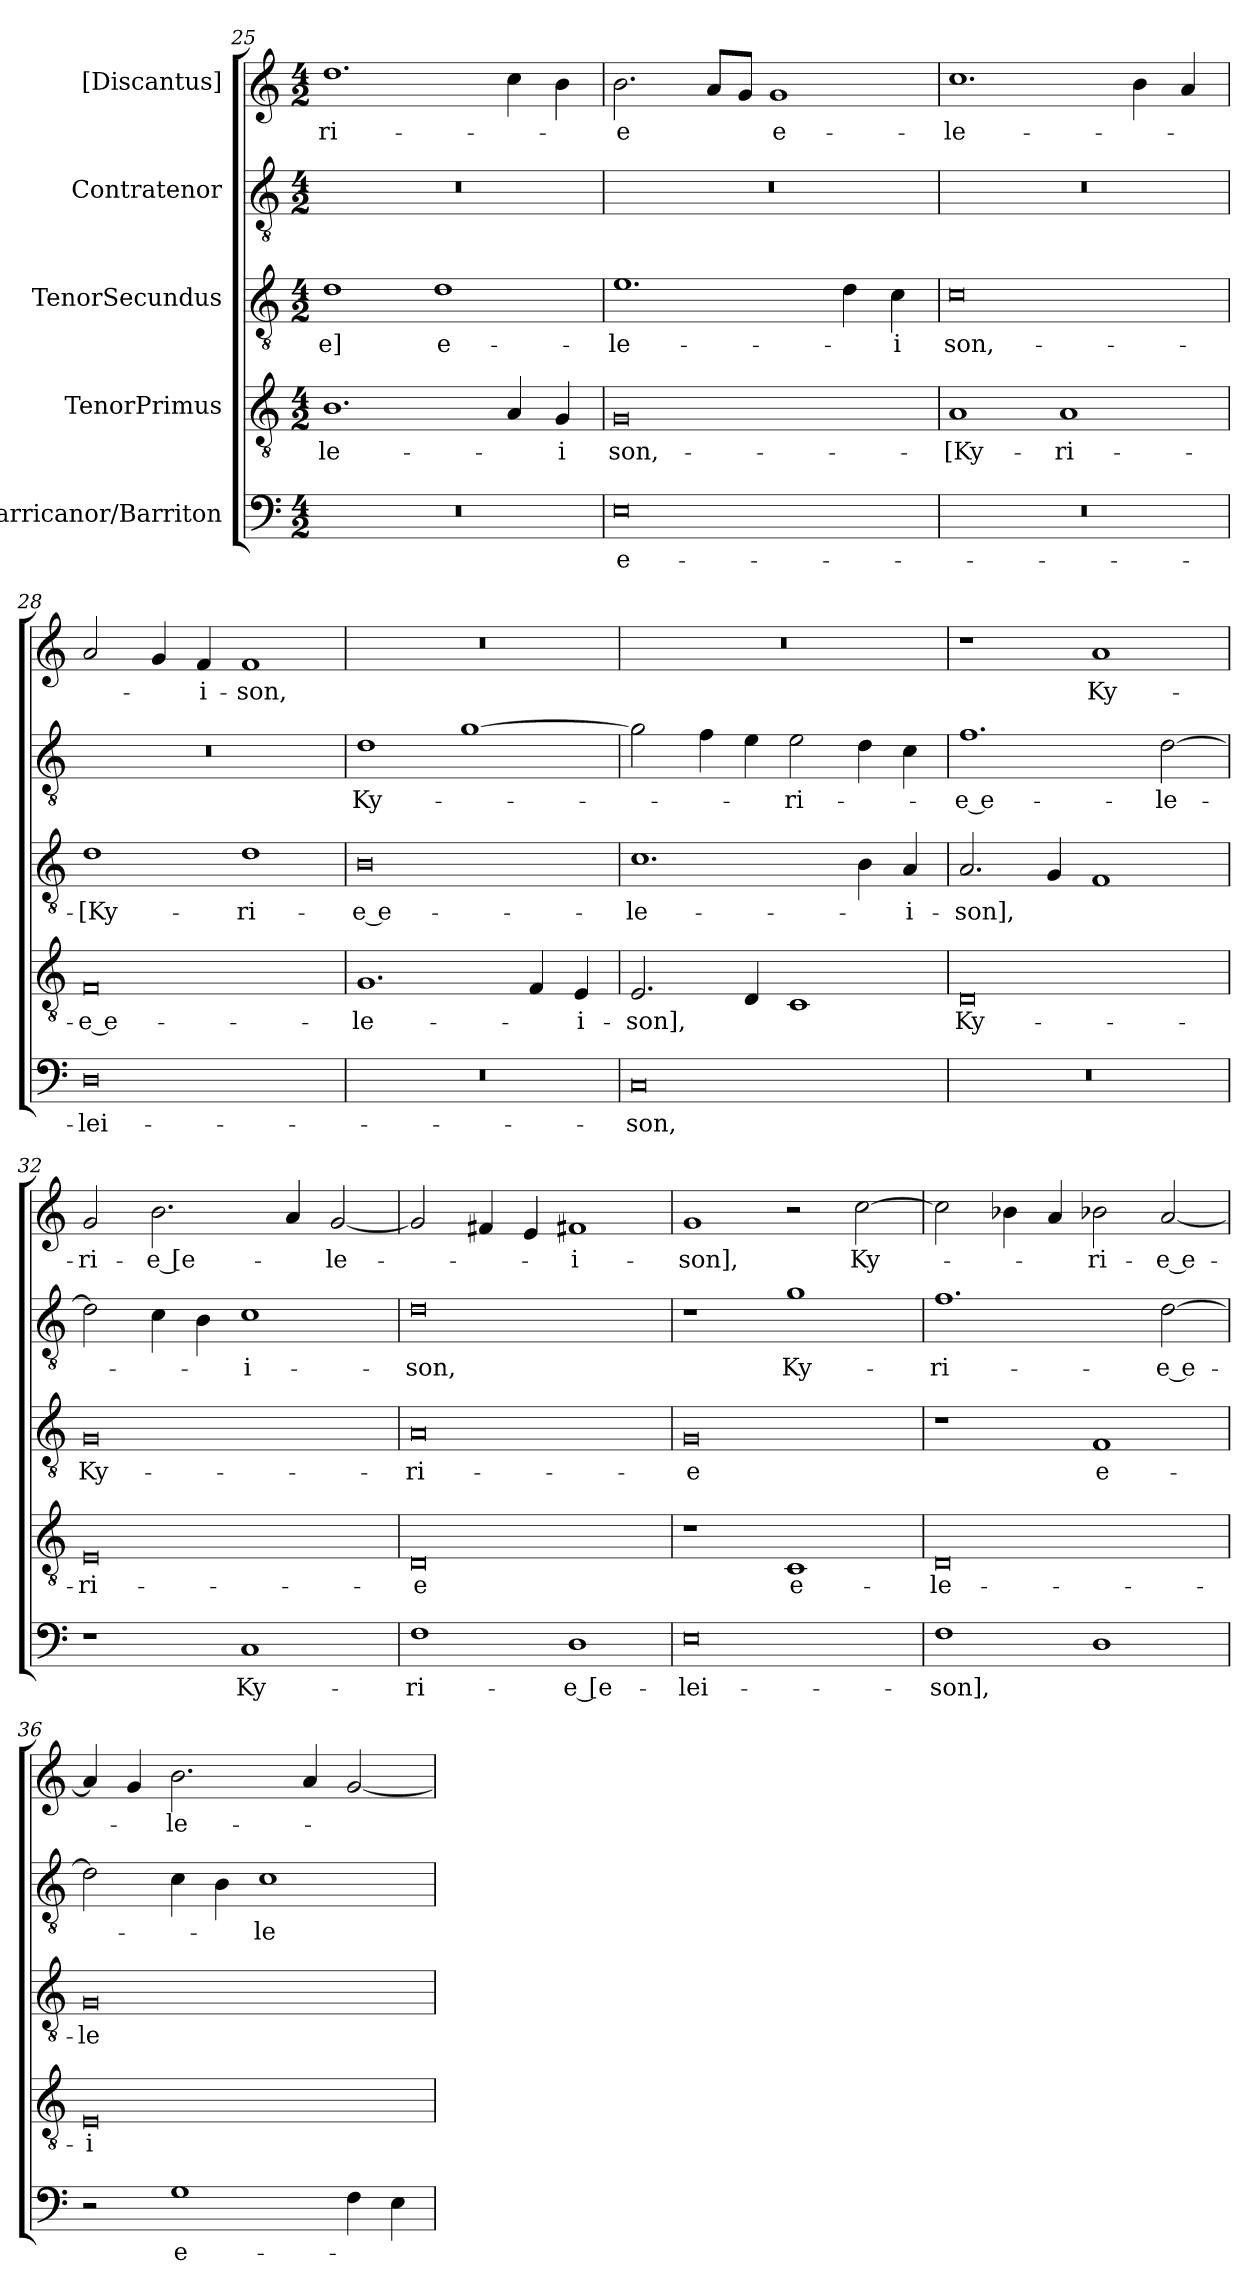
**kern	**text	**kern	**text	**kern	**text	**kern	**text	**kern	**text
*part5	*part5	*part4	*part4	*part3	*part3	*part2	*part2	*part1	*part1
*staff5	*staff5	*staff4	*staff4	*staff3	*staff3	*staff2	*staff2	*staff1	*staff1
*I"Barricanor/Barriton	*	*I"TenorPrimus	*	*I"TenorSecundus	*	*I"Contratenor	*	*I"[Discantus]	*
*clefF4	*	*clefGv2	*	*clefGv2	*	*clefGv2	*	*clefG2	*
*k[]	*	*k[]	*	*k[]	*	*k[]	*	*k[]	*
*M4/2	*	*M4/2	*	*M4/2	*	*M4/2	*	*M4/2	*
=25	=25	=25	=25	=25	=25	=25	=25	=25	=25
0r	.	1.B\	-le-	1d\	-e]	0r	.	1.dd\	-ri-
.	.	.	.	1d\	e-	.	.	.	.
.	.	4A/	.	.	.	.	.	4cc\	.
.	.	4G/	-i	.	.	.	.	4b\	.
=26	=26	=26	=26	=26	=26	=26	=26	=26	=26
0E\	e-	0G/	son,-	1.e\	-le-	0r	.	2.b\	-e
.	.	.	.	.	.	.	.	8a/L	.
.	.	.	.	.	.	.	.	8g/J	.
.	.	.	.	.	.	.	.	1g/	e-
.	.	.	.	4d\	.	.	.	.	.
.	.	.	.	4c\	-i	.	.	.	.
=27	=27	=27	=27	=27	=27	=27	=27	=27	=27
0r	.	1A/	[Ky-	0c\	son,-	0r	.	1.cc\	-le-
.	.	1A/	-ri-	.	.	.	.	.	.
.	.	.	.	.	.	.	.	4b\	.
.	.	.	.	.	.	.	.	4a/	.
=28	=28	=28	=28	=28	=28	=28	=28	=28	=28
0D\	-lei-	0F/	-e e-	1d\	[Ky-	0r	.	2a/	.
.	.	.	.	.	.	.	.	4g/	.
.	.	.	.	.	.	.	.	4f/	-i-
.	.	.	.	1d\	-ri-	.	.	1f/	-son,
=29	=29	=29	=29	=29	=29	=29	=29	=29	=29
0r	.	1.G/	-le-	0B\	-e e-	1d\	Ky-	0r	.
.	.	.	.	.	.	[1g\	.	.	.
.	.	4F/	.	.	.	.	.	.	.
.	.	4E/	-i-	.	.	.	.	.	.
=30	=30	=30	=30	=30	=30	=30	=30	=30	=30
0C/	-son,	2.E/	-son],	1.c\	-le-	2g\]	.	0r	.
.	.	.	.	.	.	4f\	.	.	.
.	.	4D/	.	.	.	4e\	.	.	.
.	.	1C/	.	.	.	2e\	-ri-	.	.
.	.	.	.	4B\	.	4d\	.	.	.
.	.	.	.	4A/	-i-	4c\	.	.	.
=31	=31	=31	=31	=31	=31	=31	=31	=31	=31
0r	.	0D/	Ky-	2.A/	-son],	1.f\	-e e-	1r	.
.	.	.	.	4G/	.	.	.	.	.
.	.	.	.	1F/	.	.	.	1a/	Ky-
.	.	.	.	.	.	[2d\	-le-	.	.
=32	=32	=32	=32	=32	=32	=32	=32	=32	=32
1r	.	0E/	-ri-	0G/	Ky-	2d\]	.	2g/	-ri-
.	.	.	.	.	.	4c\	.	2.b\	-e [e-
.	.	.	.	.	.	4B\	.	.	.
1C/	Ky-	.	.	.	.	1c\	-i-	.	.
.	.	.	.	.	.	.	.	4a/	.
.	.	.	.	.	.	.	.	[2g/	-le-
=33	=33	=33	=33	=33	=33	=33	=33	=33	=33
1F\	-ri-	0D/	-e	0A/	-ri-	0d\	-son,	2g/]	.
.	.	.	.	.	.	.	.	4f#X/	.
.	.	.	.	.	.	.	.	4e/	.
1D\	-e [e-	.	.	.	.	.	.	1f#X/	-i-
=34	=34	=34	=34	=34	=34	=34	=34	=34	=34
0E\	-lei-	1r	.	0G/	-e	1r	.	1g/	-son],
.	.	1C/	e-	.	.	1g\	Ky-	2r	.
.	.	.	.	.	.	.	.	[2cc\	Ky-
=35	=35	=35	=35	=35	=35	=35	=35	=35	=35
1F\	-son],	0D/	-le-	1r	.	1.f\	-ri-	2cc\]	.
.	.	.	.	.	.	.	.	4b-X\	.
.	.	.	.	.	.	.	.	4a/	.
1D\	.	.	.	1F/	e-	.	.	2b-X\	-ri-
.	.	.	.	.	.	[2d\	-e e-	[2a/	-e e-
=36	=36	=36	=36	=36	=36	=36	=36	=36	=36
2r	.	0E/	-i-	0G/	-le-	2d\]	.	4a/]	.
.	.	.	.	.	.	.	.	4g/	.
1G\	e-	.	.	.	.	4c\	.	2.b\	-le-
.	.	.	.	.	.	4B\	.	.	.
.	.	.	.	.	.	1c\	-le-	.	.
.	.	.	.	.	.	.	.	4a/	.
4F\	.	.	.	.	.	.	.	[2g/	.
4E\	.	.	.	.	.	.	.	.	.
=	=	=	=	=	=	=	=	=	=
*-	*-	*-	*-	*-	*-	*-	*-	*-	*-
